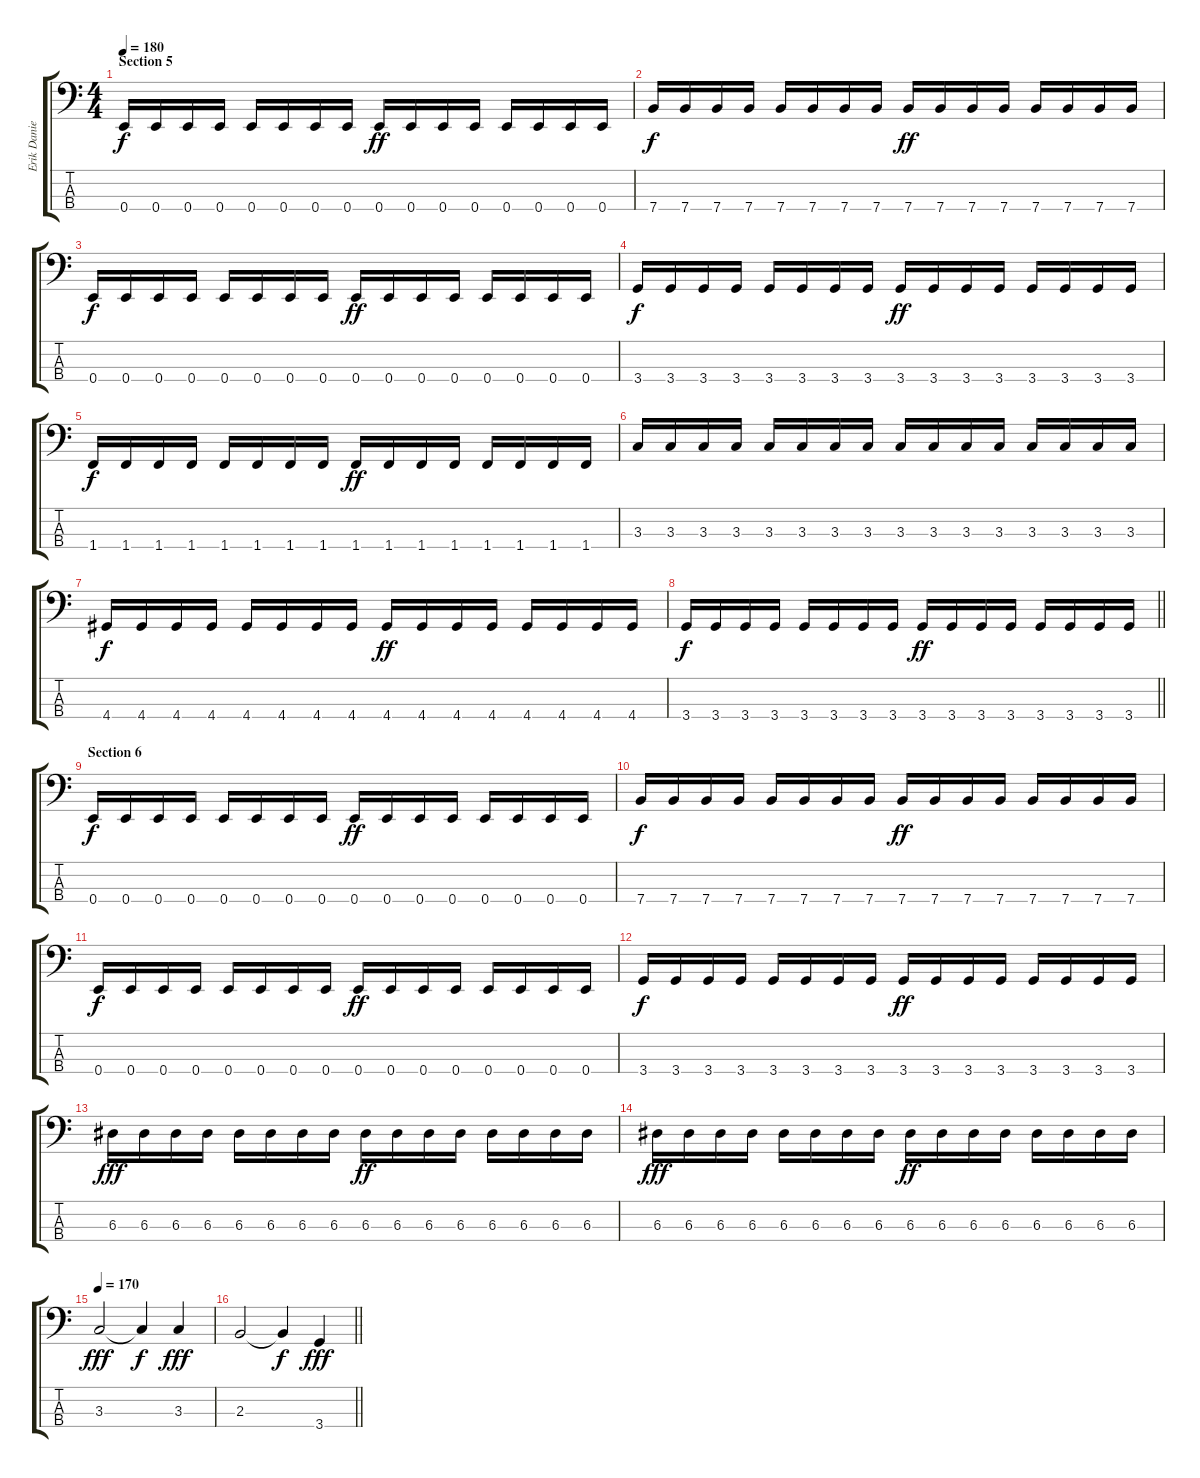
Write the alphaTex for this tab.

\track ("Erik Danielsson" "Erik Danie") {instrument electricbasspick}
\staff {score tabs}
\tuning (G2 D2 A1 E1) {hide}
\ts (4 4)
\section ("" "Section 5")
\tempo 180
\clef f4
\ks c
0.4.16{dy f} 0.4.16 0.4.16 0.4.16 0.4.16 0.4.16 0.4.16 0.4.16 0.4.16{dy ff} 0.4.16 0.4.16 0.4.16 0.4.16 0.4.16 0.4.16 0.4.16 |
7.4.16{dy f} 7.4.16 7.4.16 7.4.16 7.4.16 7.4.16 7.4.16 7.4.16 7.4.16{dy ff} 7.4.16 7.4.16 7.4.16 7.4.16 7.4.16 7.4.16 7.4.16 |
0.4.16{dy f} 0.4.16 0.4.16 0.4.16 0.4.16 0.4.16 0.4.16 0.4.16 0.4.16{dy ff} 0.4.16 0.4.16 0.4.16 0.4.16 0.4.16 0.4.16 0.4.16 |
3.4.16{dy f} 3.4.16 3.4.16 3.4.16 3.4.16 3.4.16 3.4.16 3.4.16 3.4.16{dy ff} 3.4.16 3.4.16 3.4.16 3.4.16 3.4.16 3.4.16 3.4.16 |
1.4.16{dy f} 1.4.16 1.4.16 1.4.16 1.4.16 1.4.16 1.4.16 1.4.16 1.4.16{dy ff} 1.4.16 1.4.16 1.4.16 1.4.16 1.4.16 1.4.16 1.4.16 |
3.3.16 3.3.16 3.3.16 3.3.16 3.3.16 3.3.16 3.3.16 3.3.16 3.3.16 3.3.16 3.3.16 3.3.16 3.3.16 3.3.16 3.3.16 3.3.16 |
4.4.16{dy f} 4.4.16 4.4.16 4.4.16 4.4.16 4.4.16 4.4.16 4.4.16 4.4.16{dy ff} 4.4.16 4.4.16 4.4.16 4.4.16 4.4.16 4.4.16 4.4.16 |
\barLineRight lightlight
3.4.16{dy f} 3.4.16 3.4.16 3.4.16 3.4.16 3.4.16 3.4.16 3.4.16 3.4.16{dy ff} 3.4.16 3.4.16 3.4.16 3.4.16 3.4.16 3.4.16 3.4.16 |
\section ("" "Section 6")
0.4.16{dy f} 0.4.16 0.4.16 0.4.16 0.4.16 0.4.16 0.4.16 0.4.16 0.4.16{dy ff} 0.4.16 0.4.16 0.4.16 0.4.16 0.4.16 0.4.16 0.4.16 |
7.4.16{dy f} 7.4.16 7.4.16 7.4.16 7.4.16 7.4.16 7.4.16 7.4.16 7.4.16{dy ff} 7.4.16 7.4.16 7.4.16 7.4.16 7.4.16 7.4.16 7.4.16 |
0.4.16{dy f} 0.4.16 0.4.16 0.4.16 0.4.16 0.4.16 0.4.16 0.4.16 0.4.16{dy ff} 0.4.16 0.4.16 0.4.16 0.4.16 0.4.16 0.4.16 0.4.16 |
3.4.16{dy f} 3.4.16 3.4.16 3.4.16 3.4.16 3.4.16 3.4.16 3.4.16 3.4.16{dy ff} 3.4.16 3.4.16 3.4.16 3.4.16 3.4.16 3.4.16 3.4.16 |
6.3.16{dy fff} 6.3.16 6.3.16 6.3.16 6.3.16 6.3.16 6.3.16 6.3.16 6.3.16{dy ff} 6.3.16 6.3.16 6.3.16 6.3.16 6.3.16 6.3.16 6.3.16 |
6.3.16{dy fff} 6.3.16 6.3.16 6.3.16 6.3.16 6.3.16 6.3.16 6.3.16 6.3.16{dy ff} 6.3.16 6.3.16 6.3.16 6.3.16 6.3.16 6.3.16 6.3.16 |
\tempo 170
3.3.2{dy fff} 3.3{t}.4{dy f} 3.3.4{dy fff} |
\barLineRight lightlight
2.3.2 2.3{t}.4{dy f} 3.4.4{dy fff}
